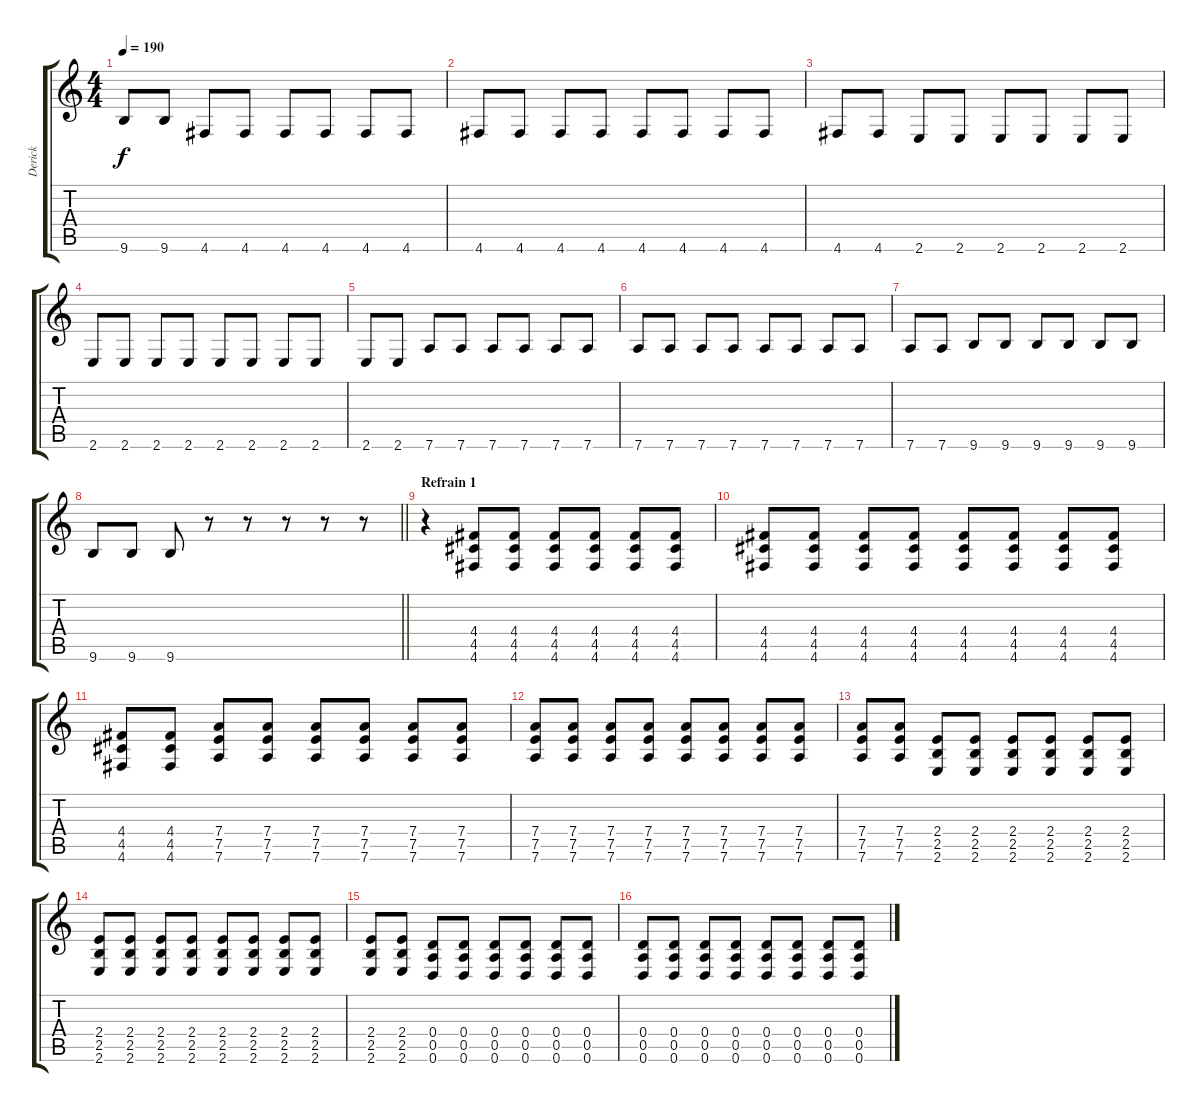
\track ("Derick" "Derick") {instrument overdrivenguitar}
\staff {score tabs}
\tuning (E4 B3 G3 D3 A2 D2) {hide}
\ts (4 4)
\tempo 190
\clef g2
\ks c
9.6.8{dy f} 9.6.8 4.6.8 4.6.8 4.6.8 4.6.8 4.6.8 4.6.8 |
4.6.8 4.6.8 4.6.8 4.6.8 4.6.8 4.6.8 4.6.8 4.6.8 |
4.6.8 4.6.8 2.6.8 2.6.8 2.6.8 2.6.8 2.6.8 2.6.8 |
2.6.8 2.6.8 2.6.8 2.6.8 2.6.8 2.6.8 2.6.8 2.6.8 |
2.6.8 2.6.8 7.6.8 7.6.8 7.6.8 7.6.8 7.6.8 7.6.8 |
7.6.8 7.6.8 7.6.8 7.6.8 7.6.8 7.6.8 7.6.8 7.6.8 |
7.6.8 7.6.8 9.6.8 9.6.8 9.6.8 9.6.8 9.6.8 9.6.8 |
\barLineRight lightlight
9.6.8 9.6.8 9.6.8 r.8 r.8 r.8 r.8 r.8 |
\section ("" "Refrain 1")
r.4 (4.4 4.5 4.6).8 (4.4 4.5 4.6).8 (4.4 4.5 4.6).8 (4.4 4.5 4.6).8 (4.4 4.5 4.6).8 (4.4 4.5 4.6).8 |
(4.4 4.5 4.6).8 (4.4 4.5 4.6).8 (4.4 4.5 4.6).8 (4.4 4.5 4.6).8 (4.4 4.5 4.6).8 (4.4 4.5 4.6).8 (4.4 4.5 4.6).8 (4.4 4.5 4.6).8 |
(4.4 4.5 4.6).8 (4.4 4.5 4.6).8 (7.4 7.5 7.6).8 (7.4 7.5 7.6).8 (7.4 7.5 7.6).8 (7.4 7.5 7.6).8 (7.4 7.5 7.6).8 (7.4 7.5 7.6).8 |
(7.4 7.5 7.6).8 (7.4 7.5 7.6).8 (7.4 7.5 7.6).8 (7.4 7.5 7.6).8 (7.4 7.5 7.6).8 (7.4 7.5 7.6).8 (7.4 7.5 7.6).8 (7.4 7.5 7.6).8 |
(7.4 7.5 7.6).8 (7.4 7.5 7.6).8 (2.4 2.5 2.6).8 (2.4 2.5 2.6).8 (2.4 2.5 2.6).8 (2.4 2.5 2.6).8 (2.4 2.5 2.6).8 (2.4 2.5 2.6).8 |
(2.4 2.5 2.6).8 (2.4 2.5 2.6).8 (2.4 2.5 2.6).8 (2.4 2.5 2.6).8 (2.4 2.5 2.6).8 (2.4 2.5 2.6).8 (2.4 2.5 2.6).8 (2.4 2.5 2.6).8 |
(2.4 2.5 2.6).8 (2.4 2.5 2.6).8 (0.4 0.5 0.6).8 (0.4 0.5 0.6).8 (0.4 0.5 0.6).8 (0.4 0.5 0.6).8 (0.4 0.5 0.6).8 (0.4 0.5 0.6).8 |
(0.4 0.5 0.6).8 (0.4 0.5 0.6).8 (0.4 0.5 0.6).8 (0.4 0.5 0.6).8 (0.4 0.5 0.6).8 (0.4 0.5 0.6).8 (0.4 0.5 0.6).8 (0.4 0.5 0.6).8
